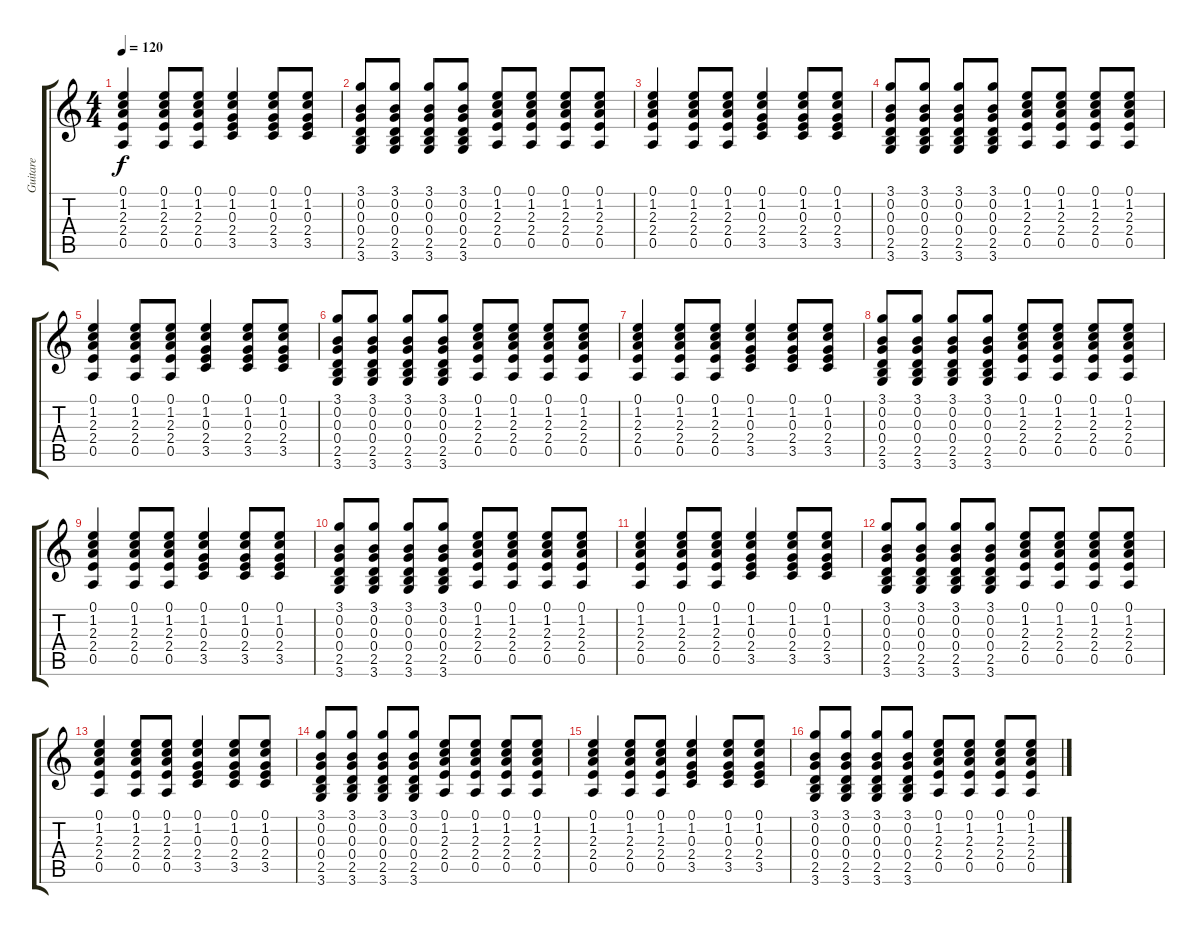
\track ("Guitare" "Guitare") {instrument acousticguitarsteel}
\staff {score tabs}
\tuning (E4 B3 G3 D3 A2 E2) {hide}
\ts (4 4)
\tempo 120
\clef g2
\ks c
(0.1 1.2 2.3 2.4 0.5).4{dy f instrument acousticguitarsteel} (0.1 1.2 2.3 2.4 0.5).8 (0.1 1.2 2.3 2.4 0.5).8 (0.1 1.2 0.3 2.4 3.5).4 (0.1 1.2 0.3 2.4 3.5).8 (0.1 1.2 0.3 2.4 3.5).8 |
(3.1 0.2 0.3 0.4 2.5 3.6).8 (3.1 0.2 0.3 0.4 2.5 3.6).8 (3.1 0.2 0.3 0.4 2.5 3.6).8 (3.1 0.2 0.3 0.4 2.5 3.6).8 (0.1 1.2 2.3 2.4 0.5).8 (0.1 1.2 2.3 2.4 0.5).8 (0.1 1.2 2.3 2.4 0.5).8 (0.1 1.2 2.3 2.4 0.5).8 |
(0.1 1.2 2.3 2.4 0.5).4 (0.1 1.2 2.3 2.4 0.5).8 (0.1 1.2 2.3 2.4 0.5).8 (0.1 1.2 0.3 2.4 3.5).4 (0.1 1.2 0.3 2.4 3.5).8 (0.1 1.2 0.3 2.4 3.5).8 |
(3.1 0.2 0.3 0.4 2.5 3.6).8 (3.1 0.2 0.3 0.4 2.5 3.6).8 (3.1 0.2 0.3 0.4 2.5 3.6).8 (3.1 0.2 0.3 0.4 2.5 3.6).8 (0.1 1.2 2.3 2.4 0.5).8 (0.1 1.2 2.3 2.4 0.5).8 (0.1 1.2 2.3 2.4 0.5).8 (0.1 1.2 2.3 2.4 0.5).8 |
(0.1 1.2 2.3 2.4 0.5).4 (0.1 1.2 2.3 2.4 0.5).8 (0.1 1.2 2.3 2.4 0.5).8 (0.1 1.2 0.3 2.4 3.5).4 (0.1 1.2 0.3 2.4 3.5).8 (0.1 1.2 0.3 2.4 3.5).8 |
(3.1 0.2 0.3 0.4 2.5 3.6).8 (3.1 0.2 0.3 0.4 2.5 3.6).8 (3.1 0.2 0.3 0.4 2.5 3.6).8 (3.1 0.2 0.3 0.4 2.5 3.6).8 (0.1 1.2 2.3 2.4 0.5).8 (0.1 1.2 2.3 2.4 0.5).8 (0.1 1.2 2.3 2.4 0.5).8 (0.1 1.2 2.3 2.4 0.5).8 |
(0.1 1.2 2.3 2.4 0.5).4 (0.1 1.2 2.3 2.4 0.5).8 (0.1 1.2 2.3 2.4 0.5).8 (0.1 1.2 0.3 2.4 3.5).4 (0.1 1.2 0.3 2.4 3.5).8 (0.1 1.2 0.3 2.4 3.5).8 |
(3.1 0.2 0.3 0.4 2.5 3.6).8 (3.1 0.2 0.3 0.4 2.5 3.6).8 (3.1 0.2 0.3 0.4 2.5 3.6).8 (3.1 0.2 0.3 0.4 2.5 3.6).8 (0.1 1.2 2.3 2.4 0.5).8 (0.1 1.2 2.3 2.4 0.5).8 (0.1 1.2 2.3 2.4 0.5).8 (0.1 1.2 2.3 2.4 0.5).8 |
(0.1 1.2 2.3 2.4 0.5).4 (0.1 1.2 2.3 2.4 0.5).8 (0.1 1.2 2.3 2.4 0.5).8 (0.1 1.2 0.3 2.4 3.5).4 (0.1 1.2 0.3 2.4 3.5).8 (0.1 1.2 0.3 2.4 3.5).8 |
(3.1 0.2 0.3 0.4 2.5 3.6).8 (3.1 0.2 0.3 0.4 2.5 3.6).8 (3.1 0.2 0.3 0.4 2.5 3.6).8 (3.1 0.2 0.3 0.4 2.5 3.6).8 (0.1 1.2 2.3 2.4 0.5).8 (0.1 1.2 2.3 2.4 0.5).8 (0.1 1.2 2.3 2.4 0.5).8 (0.1 1.2 2.3 2.4 0.5).8 |
(0.1 1.2 2.3 2.4 0.5).4 (0.1 1.2 2.3 2.4 0.5).8 (0.1 1.2 2.3 2.4 0.5).8 (0.1 1.2 0.3 2.4 3.5).4 (0.1 1.2 0.3 2.4 3.5).8 (0.1 1.2 0.3 2.4 3.5).8 |
(3.1 0.2 0.3 0.4 2.5 3.6).8 (3.1 0.2 0.3 0.4 2.5 3.6).8 (3.1 0.2 0.3 0.4 2.5 3.6).8 (3.1 0.2 0.3 0.4 2.5 3.6).8 (0.1 1.2 2.3 2.4 0.5).8 (0.1 1.2 2.3 2.4 0.5).8 (0.1 1.2 2.3 2.4 0.5).8 (0.1 1.2 2.3 2.4 0.5).8 |
(0.1 1.2 2.3 2.4 0.5).4 (0.1 1.2 2.3 2.4 0.5).8 (0.1 1.2 2.3 2.4 0.5).8 (0.1 1.2 0.3 2.4 3.5).4 (0.1 1.2 0.3 2.4 3.5).8 (0.1 1.2 0.3 2.4 3.5).8 |
(3.1 0.2 0.3 0.4 2.5 3.6).8 (3.1 0.2 0.3 0.4 2.5 3.6).8 (3.1 0.2 0.3 0.4 2.5 3.6).8 (3.1 0.2 0.3 0.4 2.5 3.6).8 (0.1 1.2 2.3 2.4 0.5).8 (0.1 1.2 2.3 2.4 0.5).8 (0.1 1.2 2.3 2.4 0.5).8 (0.1 1.2 2.3 2.4 0.5).8 |
(0.1 1.2 2.3 2.4 0.5).4 (0.1 1.2 2.3 2.4 0.5).8 (0.1 1.2 2.3 2.4 0.5).8 (0.1 1.2 0.3 2.4 3.5).4 (0.1 1.2 0.3 2.4 3.5).8 (0.1 1.2 0.3 2.4 3.5).8 |
(3.1 0.2 0.3 0.4 2.5 3.6).8 (3.1 0.2 0.3 0.4 2.5 3.6).8 (3.1 0.2 0.3 0.4 2.5 3.6).8 (3.1 0.2 0.3 0.4 2.5 3.6).8 (0.1 1.2 2.3 2.4 0.5).8 (0.1 1.2 2.3 2.4 0.5).8 (0.1 1.2 2.3 2.4 0.5).8 (0.1 1.2 2.3 2.4 0.5).8
